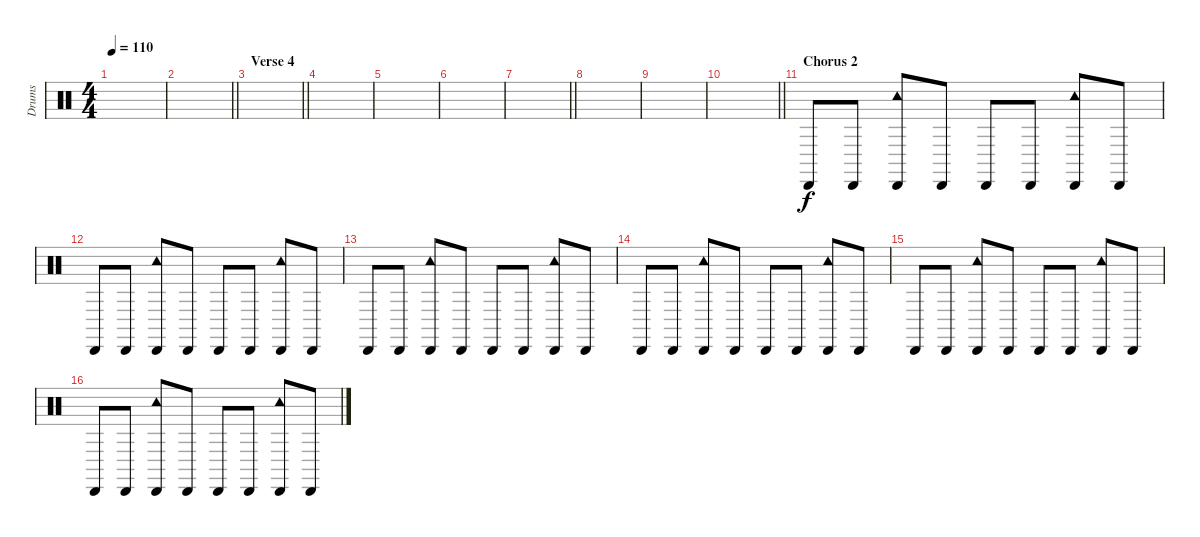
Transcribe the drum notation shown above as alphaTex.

\track ("Drums" "Drums") {instrument percussion}
\staff {score}
\articulation defaults
\ts (4 4)
\tempo 110
\clef neutral
\ks c
|
\barLineRight lightlight
|
\section ("" "Verse 4")
\barLineRight lightlight
|
|
|
|
\barLineRight lightlight
|
|
|
\barLineRight lightlight
|
\section ("" "Chorus 2")
"Cabasa (hit)".8 "Cabasa (hit)".8 ("Cabasa (hit)" "Tambourine (hit)").8 "Cabasa (hit)".8 "Cabasa (hit)".8 "Cabasa (hit)".8 ("Cabasa (hit)" "Tambourine (hit)").8 "Cabasa (hit)".8 |
"Cabasa (hit)".8 "Cabasa (hit)".8 ("Cabasa (hit)" "Tambourine (hit)").8 "Cabasa (hit)".8 "Cabasa (hit)".8 "Cabasa (hit)".8 ("Cabasa (hit)" "Tambourine (hit)").8 "Cabasa (hit)".8 |
"Cabasa (hit)".8 "Cabasa (hit)".8 ("Cabasa (hit)" "Tambourine (hit)").8 "Cabasa (hit)".8 "Cabasa (hit)".8 "Cabasa (hit)".8 ("Cabasa (hit)" "Tambourine (hit)").8 "Cabasa (hit)".8 |
"Cabasa (hit)".8 "Cabasa (hit)".8 ("Cabasa (hit)" "Tambourine (hit)").8 "Cabasa (hit)".8 "Cabasa (hit)".8 "Cabasa (hit)".8 ("Cabasa (hit)" "Tambourine (hit)").8 "Cabasa (hit)".8 |
"Cabasa (hit)".8 "Cabasa (hit)".8 ("Cabasa (hit)" "Tambourine (hit)").8 "Cabasa (hit)".8 "Cabasa (hit)".8 "Cabasa (hit)".8 ("Cabasa (hit)" "Tambourine (hit)").8 "Cabasa (hit)".8 |
"Cabasa (hit)".8 "Cabasa (hit)".8 ("Cabasa (hit)" "Tambourine (hit)").8 "Cabasa (hit)".8 "Cabasa (hit)".8 "Cabasa (hit)".8 ("Cabasa (hit)" "Tambourine (hit)").8 "Cabasa (hit)".8
